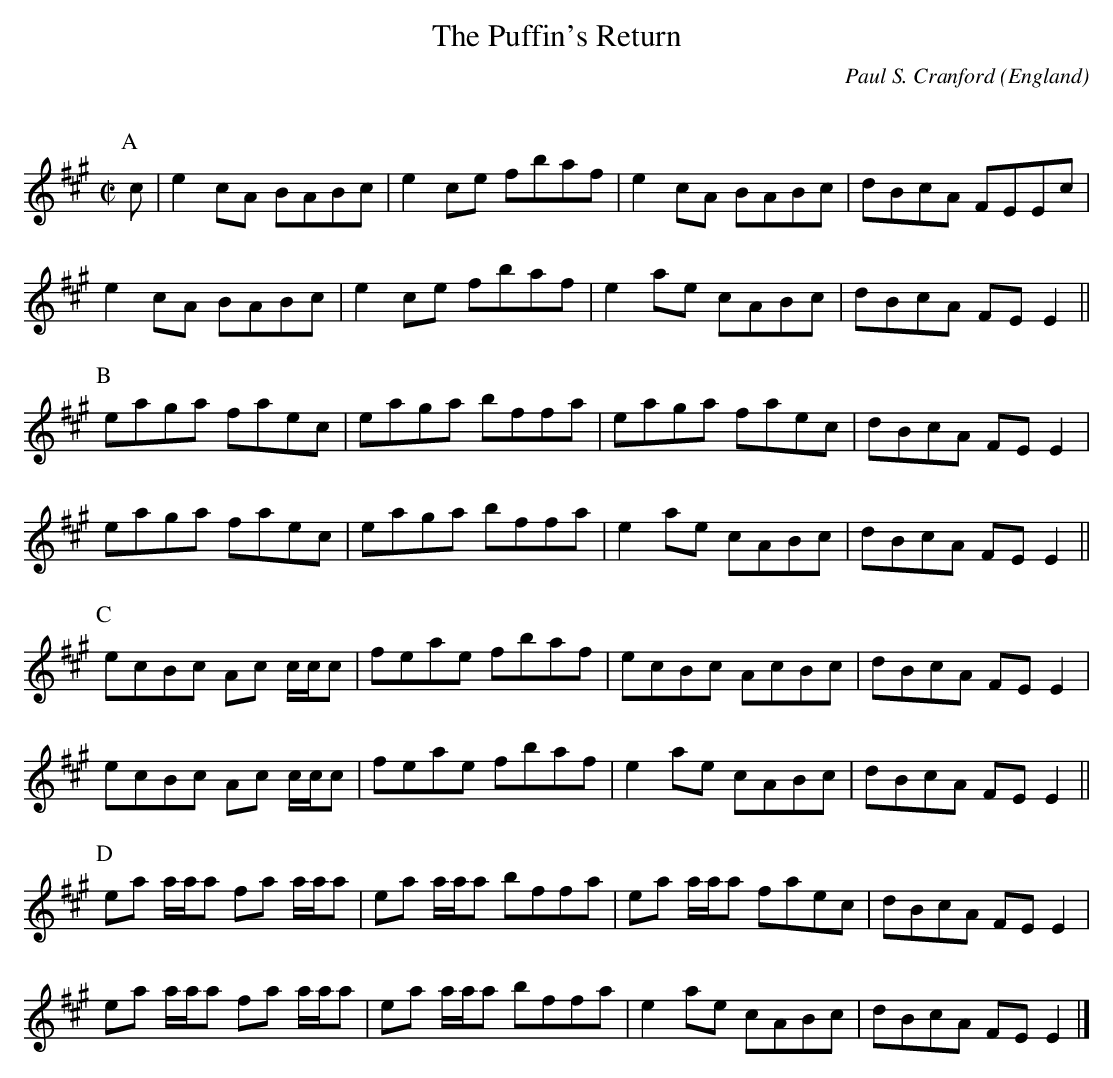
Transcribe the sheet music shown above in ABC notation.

X:1
T:The Puffin's Return
C:Paul S. Cranford
Q:300
O:England
L:1/8
M:C|
K:A
P:A
c|e2 cA BABc|e2 ce fbaf|e2 cA BABc|dBcA FEEc|
e2 cA BABc|e2 ce fbaf|e2 ae cABc|dBcA FE E2||
P:B
eaga faec|eaga bffa|eaga faec|dBcA FEE2|
eaga faec|eaga bffa|e2 ae cABc|dBcA FE E2||
P:C
ecBc Ac c/c/c|feae fbaf|ecBc AcBc|dBcA FEE2|
ecBc Ac c/c/c|feae fbaf|e2 ae cABc|dBcA FE E2||
P:D
ea a/a/a fa a/a/a|ea a/a/a bffa|ea a/a/a faec|dBcA FEE2|
ea a/a/a fa a/a/a|ea a/a/a bffa|e2 ae cABc|dBcA FE E2|]
